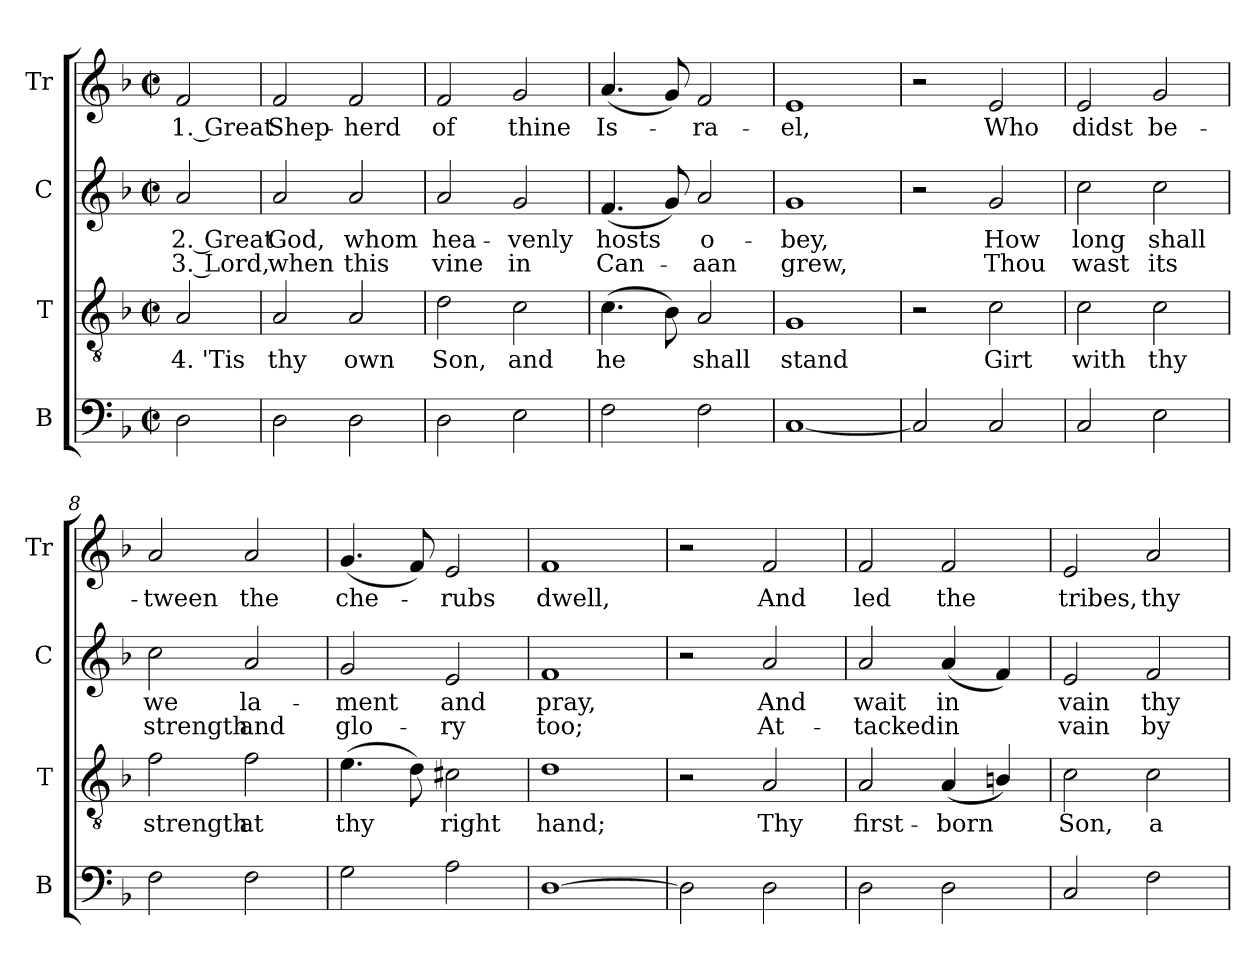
**kern	**kern	**text	**kern	**text	**text	**kern	**text
*part4	*part3	*part3	*part2	*part2	*part2	*part1	*part1
*staff4	*staff3	*staff3	*staff2	*staff2	*staff2	*staff1	*staff1
*I"B	*I"T	*	*I"C	*	*	*I"Tr	*
*I'B	*I'T	*	*I'C	*	*	*I'Tr	*
*clefF4	*clefGv2	*	*clefG2	*	*	*clefG2	*
*k[b-]	*k[b-]	*	*k[b-]	*	*	*k[b-]	*
*M2/2	*M2/2	*	*M2/2	*	*	*M2/2	*
*met(c|)	*met(c|)	*	*met(c|)	*	*	*met(c|)	*
*MM160	*MM160	*	*MM160	*	*	*MM160	*
=1	=1	=1	=1	=1	=1	=1	=1
!	!	!LO:LY:b	!	!LO:LY:b	!LO:LY:b	!	!LO:LY:b
2D\	2A/	4. 'Tis	2a/	2. Great	3. Lord,	2f/	1. Great
=2	=2	=2	=2	=2	=2	=2	=2
!	!	!LO:LY:b	!	!LO:LY:b	!LO:LY:b	!	!LO:LY:b
2D\	2A/	thy	2a/	God,	when	2f/	Shep-
!	!	!LO:LY:b	!	!LO:LY:b	!LO:LY:b	!	!LO:LY:b
2D\	2A/	own	2a/	whom	this	2f/	-herd
=3	=3	=3	=3	=3	=3	=3	=3
!	!	!LO:LY:b	!	!LO:LY:b	!LO:LY:b	!	!LO:LY:b
2D\	2d\	Son,	2a/	hea-	vine	2f/	of
!	!	!LO:LY:b	!	!LO:LY:b	!LO:LY:b	!	!LO:LY:b
2E\	2c\	and	2g/	-venly	in	2g/	thine
=4	=4	=4	=4	=4	=4	=4	=4
!	!	!LO:LY:b	!	!LO:LY:b	!LO:LY:b	!	!LO:LY:b
2F\	(>4.c\	he	(<4.f/	hosts	Can-	(<4.a/	Is-
.	8B-\)	.	8g/)	.	.	8g/)	.
!	!	!LO:LY:b	!	!LO:LY:b	!LO:LY:b	!	!LO:LY:b
2F\	2A/	shall	2a/	o-	-aan	2f/	-ra-
=5	=5	=5	=5	=5	=5	=5	=5
!	!	!LO:LY:b	!	!LO:LY:b	!LO:LY:b	!	!LO:LY:b
[1C	1G	stand	1g	-bey,	grew,	1e	-el,
=6	=6	=6	=6	=6	=6	=6	=6
2C/]	2r	.	2r	.	.	2r	.
!	!	!LO:LY:b	!	!LO:LY:b	!LO:LY:b	!	!LO:LY:b
2C/	2c\	Girt	2g/	How	Thou	2e/	Who
=7	=7	=7	=7	=7	=7	=7	=7
!	!	!LO:LY:b	!	!LO:LY:b	!LO:LY:b	!	!LO:LY:b
2C/	2c\	with	2cc\	long	wast	2e/	didst
!	!	!LO:LY:b	!	!LO:LY:b	!LO:LY:b	!	!LO:LY:b
2E\	2c\	thy	2cc\	shall	its	2g/	be-
=8	=8	=8	=8	=8	=8	=8	=8
!	!	!LO:LY:b	!	!LO:LY:b	!LO:LY:b	!	!LO:LY:b
2F\	2f\	strength	2cc\	we	strength	2a/	-tween
!	!	!LO:LY:b	!	!LO:LY:b	!LO:LY:b	!	!LO:LY:b
2F\	2f\	at	2a/	la-	and	2a/	the
=9	=9	=9	=9	=9	=9	=9	=9
!	!	!LO:LY:b	!	!LO:LY:b	!LO:LY:b	!	!LO:LY:b
2G\	(>4.e\	thy	2g/	-ment	glo-	(<4.g/	che-
.	8d\)	.	.	.	.	8f/)	.
!	!	!LO:LY:b	!	!LO:LY:b	!LO:LY:b	!	!LO:LY:b
2A\	2c#X\	right	2e/	and	-ry	2e/	-rubs
=10	=10	=10	=10	=10	=10	=10	=10
!	!	!LO:LY:b	!	!LO:LY:b	!LO:LY:b	!	!LO:LY:b
[1D	1d	hand;	1f	pray,	too;	1f	dwell,
=11	=11	=11	=11	=11	=11	=11	=11
2D\]	2r	.	2r	.	.	2r	.
!	!	!LO:LY:b	!	!LO:LY:b	!LO:LY:b	!	!LO:LY:b
2D\	2A/	Thy	2a/	And	At-	2f/	And
=12	=12	=12	=12	=12	=12	=12	=12
!	!	!LO:LY:b	!	!LO:LY:b	!LO:LY:b	!	!LO:LY:b
2D\	2A/	first-	2a/	wait	-tacked	2f/	led
!	!	!LO:LY:b	!	!LO:LY:b	!LO:LY:b	!	!LO:LY:b
2D\	(<4A/	-born	(<4a/	in	in	2f/	the
.	4Bn/)	.	4f/)	.	.	.	.
=13	=13	=13	=13	=13	=13	=13	=13
!	!	!LO:LY:b	!	!LO:LY:b	!LO:LY:b	!	!LO:LY:b
2C/	2c\	Son,	2e/	vain	vain	2e/	tribes,
!	!	!LO:LY:b	!	!LO:LY:b	!LO:LY:b	!	!LO:LY:b
2F\	2c\	a-	2f/	thy	by	2a/	thy
=	=	=	=	=	=	=	=
*-	*-	*-	*-	*-	*-	*-	*-
